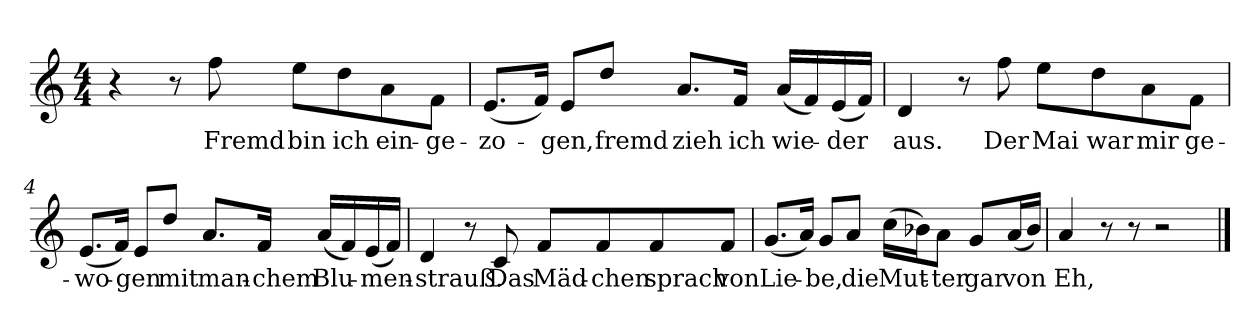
**kern	**text
*part1	*part1
*staff1	*staff1
!!LO:PB:g=z
*clefG2	*
*k[]	*
*C:	*
*M4/4	*
=1	=1
4r	.
8r	.
!	!LO:LY:b:color=#000000
8ffi\	Fremd
!	!LO:LY:b:color=#000000
8eei\L	bin
!	!LO:LY:b:color=#000000
8ddi\	ich
!	!LO:LY:b:color=#000000
8ai\	ein-
!	!LO:LY:b:color=#000000
8fi\J	-ge-
=2	=2
!	!LO:LY:b:color=#000000
(8.ei/L	-zo-
16fi/Jk)	.
!	!LO:LY:b:color=#000000
8ei/L	-gen,
!	!LO:LY:b:color=#000000
8ddi/J	fremd
!	!LO:LY:b:color=#000000
8.ai/L	zieh
!	!LO:LY:b:color=#000000
16fi/Jk	ich
!	!LO:LY:b:color=#000000
(16ai/LL	wie-
16fi/)	.
!	!LO:LY:b:color=#000000
(16ei/	-der
16fi/JJ)	.
=3	=3
!	!LO:LY:b:color=#000000
4di/	aus.
8r	.
!	!LO:LY:b:color=#000000
8ffi\	Der
!	!LO:LY:b:color=#000000
8eei\L	Mai
!	!LO:LY:b:color=#000000
8ddi\	war
!	!LO:LY:b:color=#000000
8ai\	mir
!	!LO:LY:b:color=#000000
8fi\J	ge-
!!LO:LB:g=z
=4	=4
!	!LO:LY:b:color=#000000
(8.ei/L	-wo-
16fi/Jk)	.
!	!LO:LY:b:color=#000000
8ei/L	-gen
!	!LO:LY:b:color=#000000
8ddi/J	mit
!	!LO:LY:b:color=#000000
8.ai/L	man-
!	!LO:LY:b:color=#000000
16fi/Jk	-chem
!	!LO:LY:b:color=#000000
(16ai/LL	Blu-
16fi/)	.
!	!LO:LY:b:color=#000000
(16ei/	-men-
16fi/JJ)	.
=5	=5
!	!LO:LY:b:color=#000000
4di/	-strauß.
8r	.
!	!LO:LY:b:color=#000000
8ci/	Das
!	!LO:LY:b:color=#000000
8fi/L	Mäd-
!	!LO:LY:b:color=#000000
8fi/	-chen
!	!LO:LY:b:color=#000000
8fi/	sprach
!	!LO:LY:b:color=#000000
8fi/J	von
!!LO:LB:g=z
=6	=6
!	!LO:LY:b:color=#000000
(8.gi/L	Lie-
16ai/Jk)	.
!	!LO:LY:b:color=#000000
8gi/L	-be,
!	!LO:LY:b:color=#000000
8ai/J	die
!	!LO:LY:b:color=#000000
(16cci\LL	Mut-
16b-Xi\J)	.
!	!LO:LY:b:color=#000000
8ai\J	-ter
!	!LO:LY:b:color=#000000
8gi/L	gar
!	!LO:LY:b:color=#000000
(16ai/L	von
16b-i/JJ)	.
=7	=7
!	!LO:LY:b:color=#000000
4ai/	Eh,
8r	.
8r	.
2r	.
==	==
*-	*-
